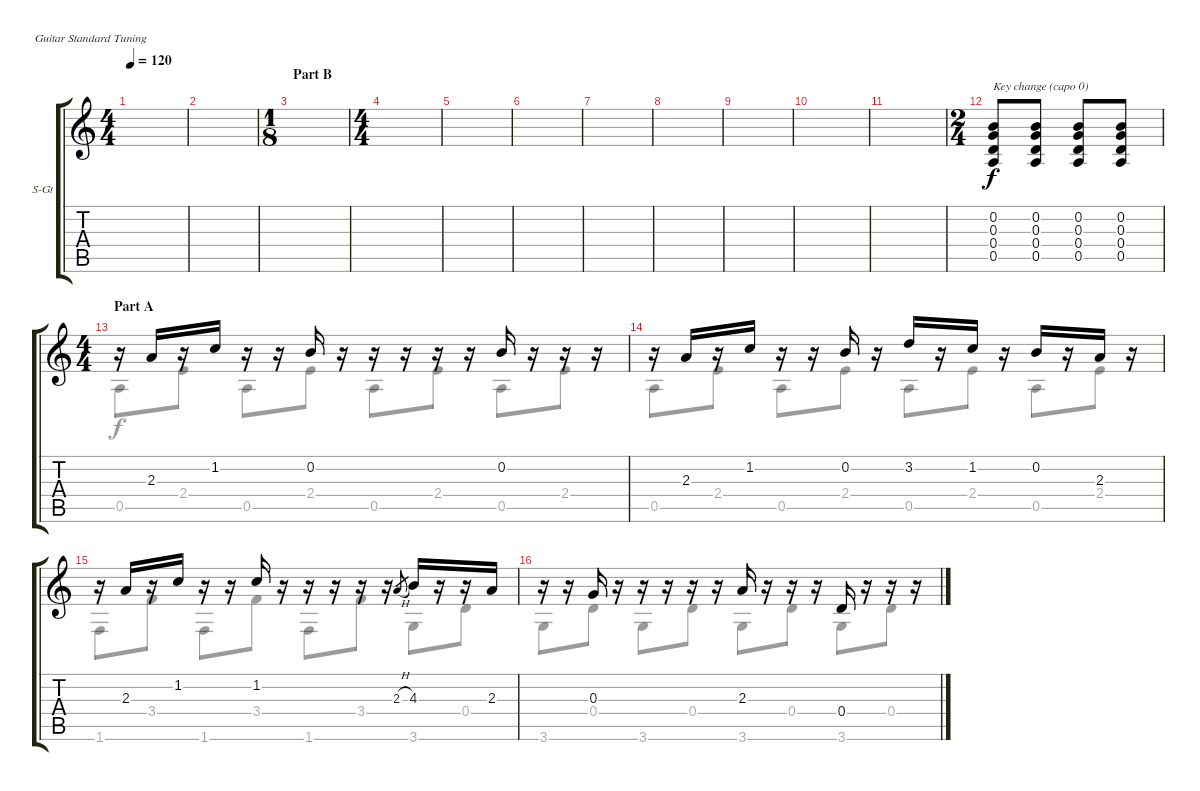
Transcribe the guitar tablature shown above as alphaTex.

\defaultSystemsLayout 4
\bracketExtendMode groupsimilarinstruments
\firstSystemTrackNameOrientation horizontal
\otherSystemsTrackNameOrientation horizontal
\track ("Solo guitar (without capo)" "S-Gt") {instrument acousticguitarsteel}
\staff {score tabs}
\tuning (E4 B3 G3 D3 A2 E2)
\voice
\ts (4 4)
\tempo 120
\clef g2
\scale
0.333333
\ks c
|
\scale
0.333333 |
\ts (1 8)
\section ("" "Part B")
\scale
0.39527 |
\ts (4 4)
\scale
0.39527 |
\scale
0.209459 |
\scale
0.333333 |
\scale
0.333333 |
\scale
0.333333 |
\scale
0.333333 |
\scale
0.333333 |
\scale
0.333333 |
\ts (2 4)
(0.3 0.4 0.5 0.2).8{txt "Key change (capo 0)"} (0.5 0.4 0.3 0.2).8 (0.2 0.3 0.4 0.5).8 (0.2 0.3 0.4 0.5).8 |
\ts (4 4)
\section ("" "Part A")
r.16 2.3.16 r.16 1.2.16 r.16 r.16 0.2.16 r.16 r.16 r.16 r.16 r.16 0.2.16 r.16 r.16 r.16 |
r.16 2.3.16 r.16 1.2.16 r.16 r.16 0.2.16 r.16 3.2.16 r.16 1.2.16 r.16 0.2.16 r.16 2.3.16 r.16 |
r.16 2.3.16 r.16 1.2.16 r.16 r.16 1.2.16 r.16 r.16 r.16 r.16 r.16 2.3{h}.8{gr} 4.3.16 r.16 r.16 2.3.16 |
r.16 r.16 0.3.16 r.16 r.16 r.16 r.16 r.16 2.3.16 r.16 r.16 r.16 0.4.16 r.16 r.16 r.16
\voice
\clef g2
\ottava regular
\simile none
\scale
0.333333
\ks c
|
\scale
0.333333 |
\scale
0.39527 |
\scale
0.39527 |
\scale
0.209459 |
\scale
0.333333 |
\scale
0.333333 |
\scale
0.333333 |
\scale
0.333333 |
\scale
0.333333 |
\scale
0.333333 |
|
0.5.8 2.4.8 0.5.8 2.4.8 0.5.8 2.4.8 0.5.8 2.4.8 |
0.5.8 2.4.8 0.5.8 2.4.8 0.5.8 2.4.8 0.5.8 2.4.8 |
1.6.8 3.4.8 1.6.8 3.4.8 1.6.8 3.4.8 3.6.8 0.4.8 |
3.6.8 0.4.8 3.6.8 0.4.8 3.6.8 0.4.8 3.6.8 0.4.8
